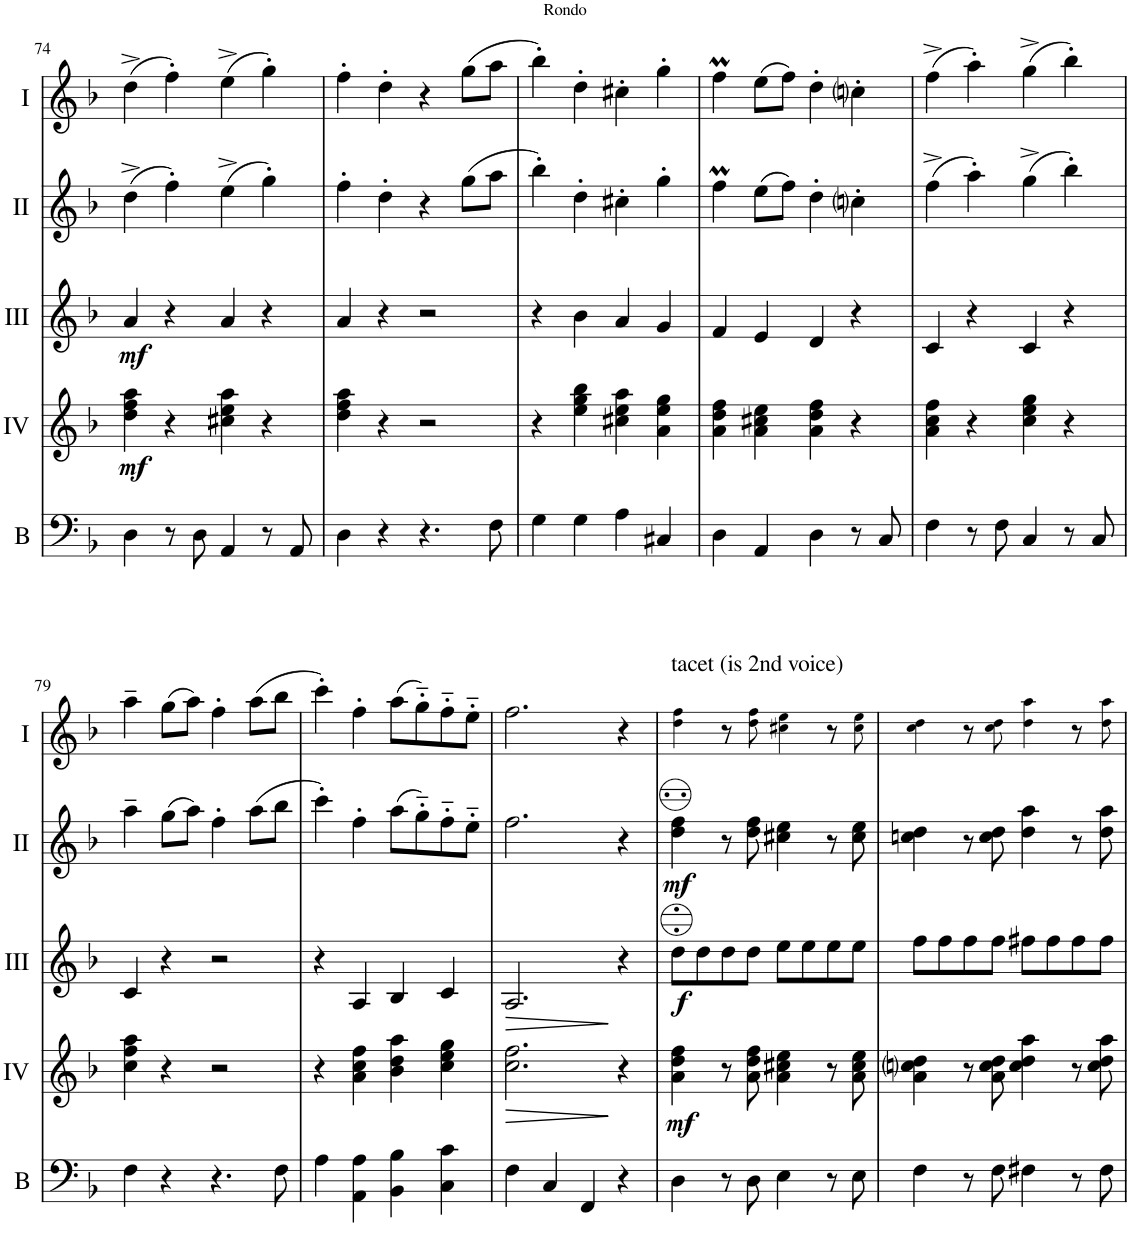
**kern	**kern	**dynam	**kern	**dynam	**kern	**dynam	**kern
*part5	*part4	*part4	*part3	*part3	*part2	*part2	*part1
*staff5	*staff4	*staff4	*staff3	*staff3	*staff2	*staff2	*staff1
*I"Bass	*I"Acc. 4	*	*I"Acc. 3	*	*I"Acc. 2	*	*I"Acc. 1
*I'B	*	*	*	*	*	*	*
!!LO:PB:g=z
*clefF4	*clefG2	*	*clefG2	*	*clefG2	*	*clefG2
*Trd7c12	*Trd7c12	*	*	*	*	*	*
*k[b-]	*k[b-]	*	*k[b-]	*	*k[b-]	*	*k[b-]
*M2/2	*M2/2	*	*M2/2	*	*M2/2	*	*M2/2
*met(c|)	*met(c|)	*	*met(c|)	*	*met(c|)	*	*met(c|)
=74	=74	=74	=74	=74	=74	=74	=74
!	!	!LO:DY:b	!	!LO:DY:b	!	!	!
4D\	4dd\ 4ff\ 4aa\	mf	4a/	mf	(4dd^\	.	(4dd^\
8r	4r	.	4r	.	4ff'\)	.	4ff'\)
8D\	.	.	.	.	.	.	.
4AA/	4cc#X\ 4ee\ 4aa\	.	4a/	.	(4ee^\	.	(4ee^\
8r	4r	.	4r	.	4gg'\)	.	4gg'\)
8AA/	.	.	.	.	.	.	.
=75	=75	=75	=75	=75	=75	=75	=75
4D\	4dd\ 4ff\ 4aa\	.	4a/	.	4ff'\	.	4ff'\
4r	4r	.	4r	.	4dd'\	.	4dd'\
4.r	2r	.	2r	.	4r	.	4r
.	.	.	.	.	(8gg\L	.	(8gg\L
8F\	.	.	.	.	8aa\J	.	8aa\J
=76	=76	=76	=76	=76	=76	=76	=76
4G\	4r	.	4r	.	4bb-'\)	.	4bb-'\)
4G\	4ee\ 4gg\ 4bb-\	.	4b-\	.	4dd'\	.	4dd'\
4A\	4cc#X\ 4ee\ 4aa\	.	4a/	.	4cc#X'\	.	4cc#X'\
4C#X/	4a\ 4ee\ 4gg\	.	4g/	.	4gg'\	.	4gg'\
=77	=77	=77	=77	=77	=77	=77	=77
4D\	4a\ 4dd\ 4ff\	.	4f/	.	4ffM\	.	4ffM\
4AA/	4a\ 4cc#X\ 4ee\	.	4e/	.	(8ee\L	.	(8ee\L
.	.	.	.	.	8ff\J)	.	8ff\J)
4D\	4a\ 4dd\ 4ff\	.	4d/	.	4dd'\	.	4dd'\
8r	4r	.	4r	.	4ccni'\	.	4ccni'\
8C/	.	.	.	.	.	.	.
=78	=78	=78	=78	=78	=78	=78	=78
4F\	4a\ 4cc\ 4ff\	.	4c/	.	(4ff^\	.	(4ff^\
8r	4r	.	4r	.	4aa'\)	.	4aa'\)
8F\	.	.	.	.	.	.	.
4C/	4cc\ 4ee\ 4gg\	.	4c/	.	(4gg^\	.	(4gg^\
8r	4r	.	4r	.	4bb-'\)	.	4bb-'\)
8C/	.	.	.	.	.	.	.
!!LO:LB:g=z
=79	=79	=79	=79	=79	=79	=79	=79
4F\	4cc\ 4ff\ 4aa\	.	4c/	.	4aa~\	.	4aa~\
4r	4r	.	4r	.	(8gg\L	.	(8gg\L
.	.	.	.	.	8aa\J)	.	8aa\J)
4.r	2r	.	2r	.	4ff'\	.	4ff'\
.	.	.	.	.	(8aa\L	.	(8aa\L
8F\	.	.	.	.	8bb-\J	.	8bb-\J
=80	=80	=80	=80	=80	=80	=80	=80
4A\	4r	.	4r	.	4ccc'\)	.	4ccc'\)
4AA\ 4A\	4a\ 4cc\ 4ff\	.	4A/	.	4ff'\	.	4ff'\
4BB-\ 4B-\	4b-\ 4dd\ 4aa\	.	4B-/	.	(8aa\L	.	(8aa\L
.	.	.	.	.	8gg'~\)	.	8gg'~\)
4C\ 4c\	4cc\ 4ee\ 4gg\	.	4c/	.	8ff'~\	.	8ff'~\
.	.	.	.	.	8ee'~\J	.	8ee'~\J
=81	=81	=81	=81	=81	=81	=81	=81
!	!	!LO:HP:b	!	!LO:HP:b	!	!	!
4F\	2.cc\ 2.ff\	>	2.A/	>	2.ff\	.	2.ff\
4C/	.	.	.	.	.	.	.
4FF/	.	.	.	.	.	.	.
4r	4r	]	4r	]	4r	.	4r
=82	=82	=82	=82	=82	=82	=82	=82
!	!	!	!	!	!	!	!LO:TX:a:t=tacet (is 2nd voice)
!	!	!LO:DY:b	!	!LO:DY:b	!	!LO:DY:b	!
4D\	4a\ 4dd\ 4ff\	mf	8d\L	f	4dd\ 4ff\	mf	4dd\ 4ff\
.	.	.	8d\	.	.	.	.
8r	8r	.	8d\	.	8r	.	8r
8D\	8a\ 8dd\ 8ff\	.	8d\J	.	8dd\ 8ff\	.	8dd\ 8ff\
4E\	4a\ 4cc#X\ 4ee\	.	8e\L	.	4cc#X\ 4ee\	.	4cc#X\ 4ee\
.	.	.	8e\	.	.	.	.
8r	8r	.	8e\	.	8r	.	8r
8E\	8a\ 8cc#\ 8ee\	.	8e\J	.	8cc#\ 8ee\	.	8cc#\ 8ee\
=83	=83	=83	=83	=83	=83	=83	=83
4F\	4a\ 4ccni\ 4dd\	.	8f\L	.	4ccn\ 4dd\	.	4cc\ 4dd\
.	.	.	8f\	.	.	.	.
8r	8r	.	8f\	.	8r	.	8r
8F\	8a\ 8cc\ 8dd\	.	8f\J	.	8cc\ 8dd\	.	8cc\ 8dd\
4F#X\	4cc\ 4dd\ 4aa\	.	8f#X\L	.	4dd\ 4aa\	.	4dd\ 4aa\
.	.	.	8f#\	.	.	.	.
8r	8r	.	8f#\	.	8r	.	8r
8F#\	8cc\ 8dd\ 8aa\	.	8f#\J	.	8dd\ 8aa\	.	8dd\ 8aa\
=	=	=	=	=	=	=	=
*-	*-	*-	*-	*-	*-	*-	*-
